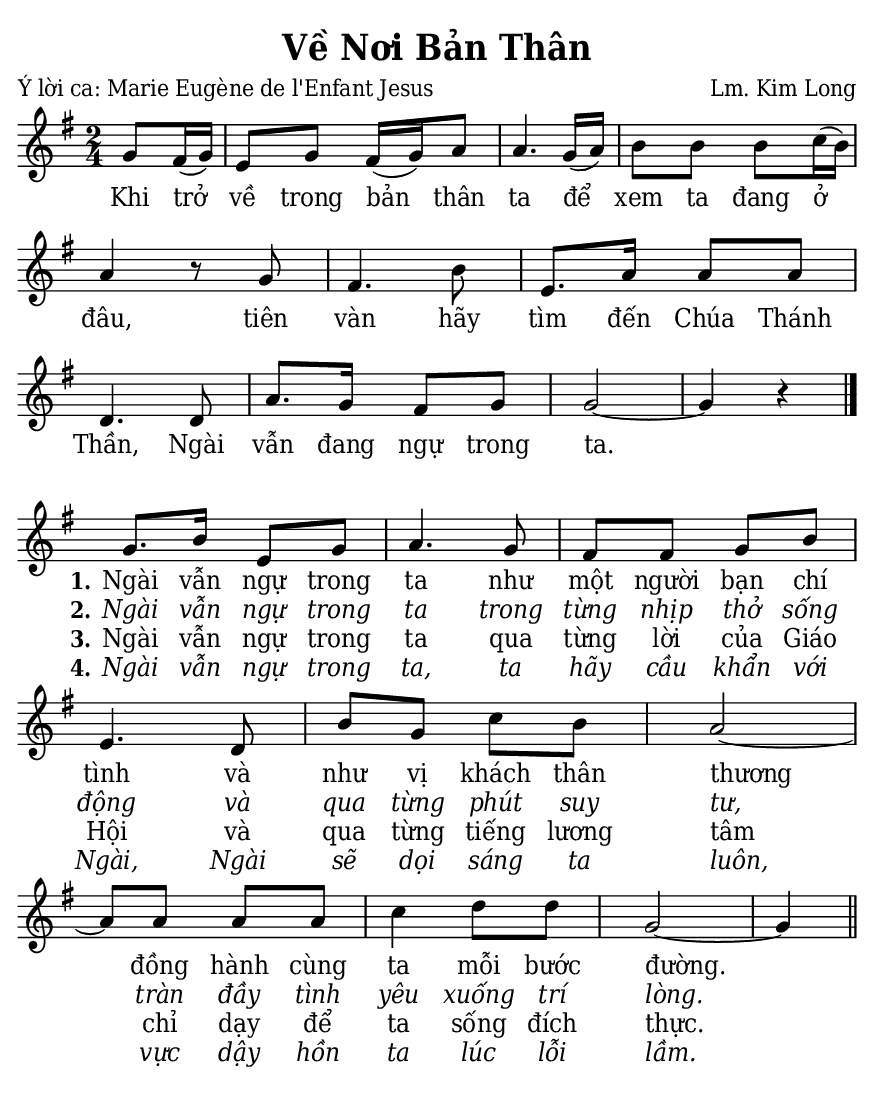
% Cài đặt chung
\version "2.24.3"
\include "english.ly"

\header {
  title = "Về Nơi Bản Thân"
  poet = "Ý lời ca: Marie Eugène de l'Enfant Jesus"
  composer = "Lm. Kim Long"
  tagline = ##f
}

% Nhạc
nhacPhanMot = \relative c'' {
  \key g \major
  \time 2/4
  \partial 4 g8 fs16 (g) |
  e8 g fs16 (g) a8 |
  a4. g16 (a) |
  b8 b b c16 (b) |
  a4 r8 g |
  fs4. b8 |
  e,8. a16 a8 a |
  d,4. d8 |
  a'8. g16 fs8 g |
  g2 ~ |
  g4 r \bar "|."
}

nhacPhanHai = \relative c'' {
  \key g \major
  \time 2/4
  g8. b16 e,8 g |
  a4. g8 |
  fs fs g b |
  e,4. d8 |
  b' g c b |
  a2 ~ |
  a8 a a a |
  c4 d8 d |
  g,2 ~ |
  g4 \bar "||"
}

% Lời
loiPhanMot = \lyricmode {
  Khi trở về trong bản thân ta để xem ta đang ở đâu,
  tiên vàn hãy tìm đến Chúa Thánh Thần,
  Ngài vẫn đang ngự trong ta.
}

loiPhanHai = \lyricmode {
  <<
    {
      \set stanza = "1."
      Ngài vẫn ngự trong ta như một người bạn chí tình
      và như vị khách thân thương
      đồng hành cùng ta mỗi bước đường.
    }
    \new Lyrics {
	    \set associatedVoice = "beSop"
	    \set stanza = "2."
      \override Lyrics.LyricText.font-shape = #'italic
      Ngài vẫn ngự trong ta trong từng nhịp thở sống động
      và qua từng phút suy tư,
      tràn đầy tình yêu xuống trí lòng.
    }
    \new Lyrics {
	    \set associatedVoice = "beSop"
	    \set stanza = "3."
      Ngài vẫn ngự trong ta qua từng lời của Giáo Hội
      và qua từng tiếng lương tâm
      chỉ dạy để ta sống đích thực.
    }
    \new Lyrics {
	    \set associatedVoice = "beSop"
	    \set stanza = "4."
      \override Lyrics.LyricText.font-shape = #'italic
      Ngài vẫn ngự trong ta,
      ta hãy cầu khẩn với Ngài,
      Ngài sẽ dọi sáng ta luôn,
      vực dậy hồn ta lúc lỗi lầm.
    }
  >>
}

% Dàn trang
\paper {
  #(set-paper-size "a5")
  top-margin = 3\mm
  bottom-margin = 3\mm
  left-margin = 3\mm
  right-margin = 3\mm
  indent = #0
  #(define fonts
	 (make-pango-font-tree "Deja Vu Serif Condensed"
	 		       "Deja Vu Serif Condensed"
			       "Deja Vu Serif Condensed"
			       (/ 20 20)))
  print-page-number = ##f
}

\score {
  <<
    \new Staff <<
        \clef treble
        \new Voice = beSop {
          \nhacPhanMot
        }
      \new Lyrics \lyricsto beSop \loiPhanMot
    >>
  >>
  \layout {
    \override Lyrics.LyricSpace.minimum-distance = #2.2
    \override Score.BarNumber.break-visibility = ##(#f #f #f)
    \override Score.SpacingSpanner.uniform-stretching = ##t
    ragged-last = ##f
  }
}

\score {
  <<
    \new Staff <<
        \clef treble
        \new Voice = beSop {
          \nhacPhanHai
        }
      \new Lyrics \lyricsto beSop \loiPhanHai
    >>
  >>
  \layout {
    \override Staff.TimeSignature.transparent = ##t
    \override Lyrics.LyricSpace.minimum-distance = #2
    \override Score.BarNumber.break-visibility = ##(#f #f #f)
    \override Score.SpacingSpanner.uniform-stretching = ##t
    ragged-last = ##f
  }
}
